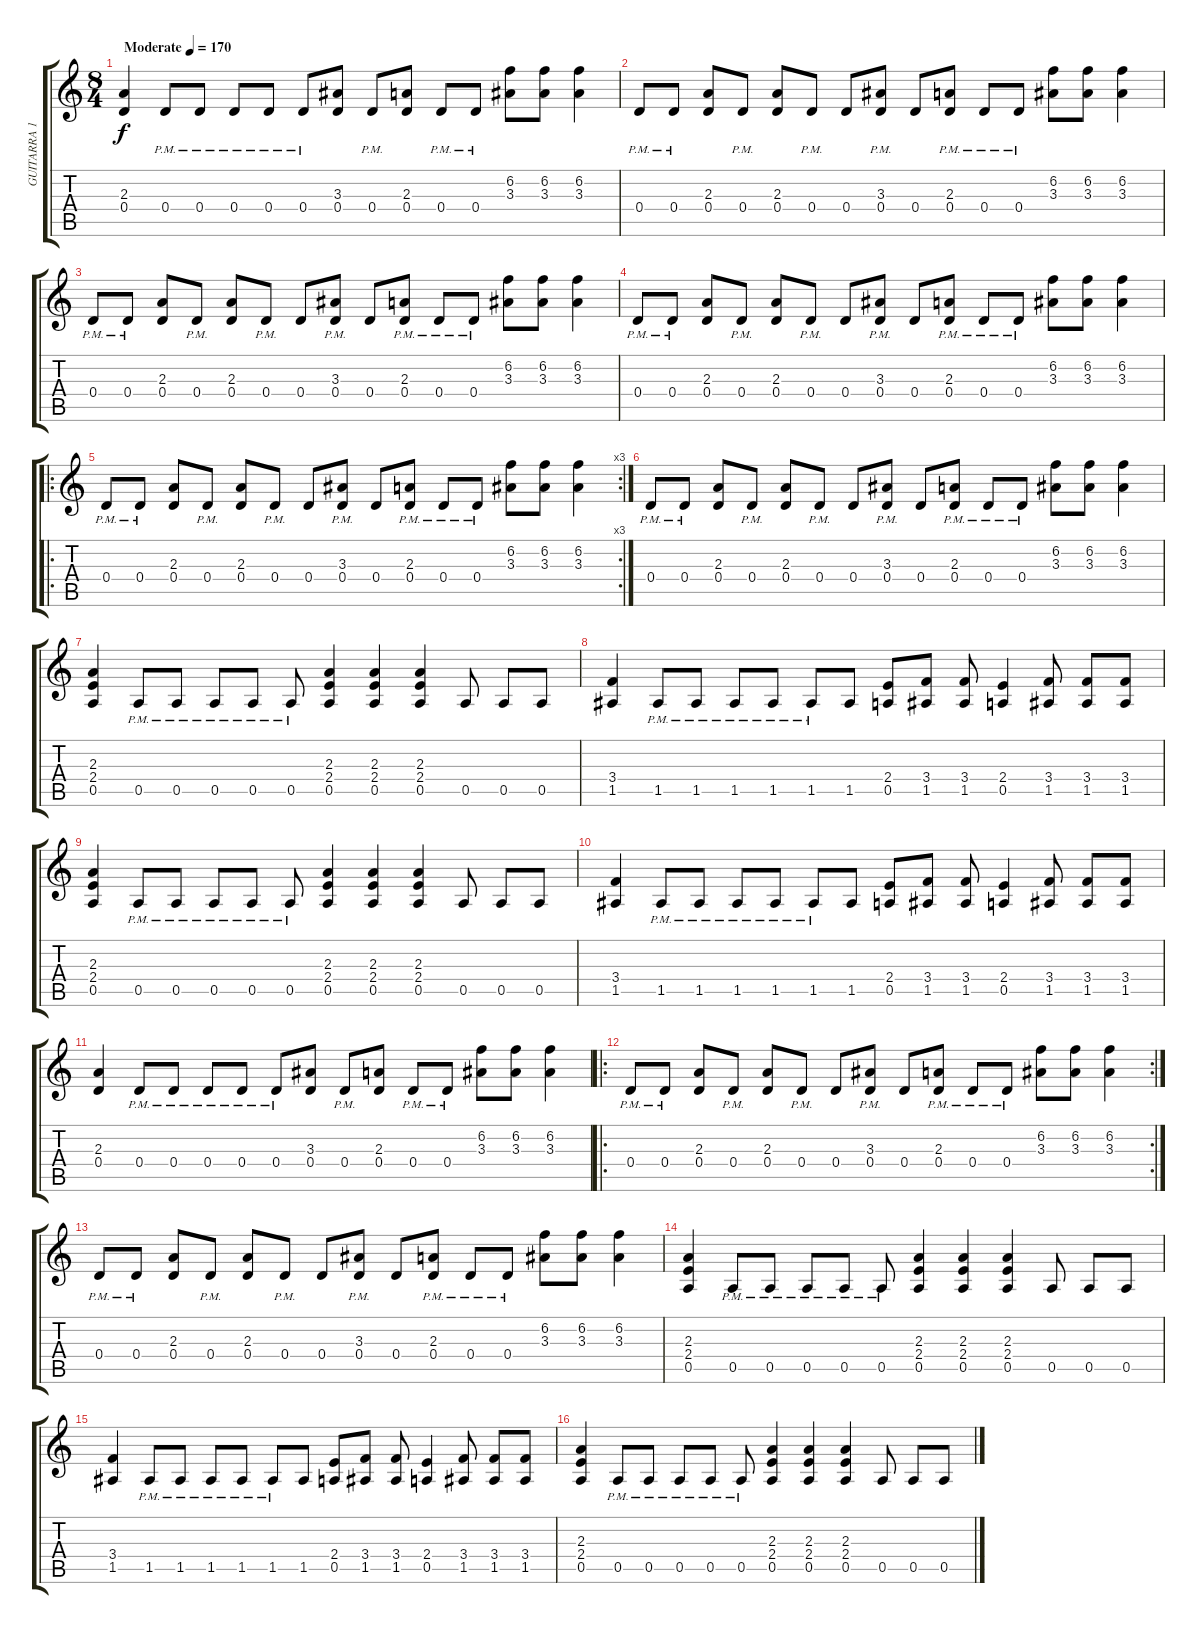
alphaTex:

\track ("GUITARRA 1" "GUITARRA 1") {instrument distortionguitar}
\staff {score tabs}
\tuning (E4 B3 G3 D3 A2 E2) {hide}
\ts (8 4)
\tempo (170 "Moderate")
\clef g2
\ks c
(2.3 0.4).4{dy f instrument distortionguitar} 0.4{pm}.8 0.4{pm}.8 0.4{pm}.8 0.4{pm}.8 0.4{pm}.8 (3.3 0.4).8 0.4{pm}.8 (2.3 0.4).8 0.4{pm}.8 0.4{pm}.8 (6.2 3.3).8 (6.2 3.3).8 (6.2 3.3).4 |
0.4{pm}.8 0.4{pm}.8 (2.3 0.4).8 0.4{pm}.8 (2.3 0.4).8 0.4{pm}.8 0.4.8 (3.3 0.4{pm}).8 0.4.8 (2.3 0.4{pm}).8 0.4{pm}.8 0.4{pm}.8 (6.2 3.3).8 (6.2 3.3).8 (6.2 3.3).4 |
0.4{pm}.8 0.4{pm}.8 (2.3 0.4).8 0.4{pm}.8 (2.3 0.4).8 0.4{pm}.8 0.4.8 (3.3 0.4{pm}).8 0.4.8 (2.3 0.4{pm}).8 0.4{pm}.8 0.4{pm}.8 (6.2 3.3).8 (6.2 3.3).8 (6.2 3.3).4 |
0.4{pm}.8 0.4{pm}.8 (2.3 0.4).8 0.4{pm}.8 (2.3 0.4).8 0.4{pm}.8 0.4.8 (3.3 0.4{pm}).8 0.4.8 (2.3 0.4{pm}).8 0.4{pm}.8 0.4{pm}.8 (6.2 3.3).8 (6.2 3.3).8 (6.2 3.3).4 |
\ro
\rc 3
0.4{pm}.8 0.4{pm}.8 (2.3 0.4).8 0.4{pm}.8 (2.3 0.4).8 0.4{pm}.8 0.4.8 (3.3 0.4{pm}).8 0.4.8 (2.3 0.4{pm}).8 0.4{pm}.8 0.4{pm}.8 (6.2 3.3).8 (6.2 3.3).8 (6.2 3.3).4 |
0.4{pm}.8 0.4{pm}.8 (2.3 0.4).8 0.4{pm}.8 (2.3 0.4).8 0.4{pm}.8 0.4.8 (3.3 0.4{pm}).8 0.4.8 (2.3 0.4{pm}).8 0.4{pm}.8 0.4{pm}.8 (6.2 3.3).8 (6.2 3.3).8 (6.2 3.3).4 |
(2.3 2.4 0.5).4 0.5{pm}.8 0.5{pm}.8 0.5{pm}.8 0.5{pm}.8 0.5{pm}.8 (2.3 2.4 0.5).4 (2.3 2.4 0.5).4 (2.3 2.4 0.5).4 0.5.8 0.5.8 0.5.8 |
(3.4 1.5).4 1.5{pm}.8 1.5{pm}.8 1.5{pm}.8 1.5{pm}.8 1.5{pm}.8 1.5.8 (2.4 0.5).8 (3.4 1.5).8 (3.4 1.5).8 (2.4 0.5).4 (3.4 1.5).8 (3.4 1.5).8 (3.4 1.5).8 |
(2.3 2.4 0.5).4 0.5{pm}.8 0.5{pm}.8 0.5{pm}.8 0.5{pm}.8 0.5{pm}.8 (2.3 2.4 0.5).4 (2.3 2.4 0.5).4 (2.3 2.4 0.5).4 0.5.8 0.5.8 0.5.8 |
(3.4 1.5).4 1.5{pm}.8 1.5{pm}.8 1.5{pm}.8 1.5{pm}.8 1.5{pm}.8 1.5.8 (2.4 0.5).8 (3.4 1.5).8 (3.4 1.5).8 (2.4 0.5).4 (3.4 1.5).8 (3.4 1.5).8 (3.4 1.5).8 |
(2.3 0.4).4 0.4{pm}.8 0.4{pm}.8 0.4{pm}.8 0.4{pm}.8 0.4{pm}.8 (3.3 0.4).8 0.4{pm}.8 (2.3 0.4).8 0.4{pm}.8 0.4{pm}.8 (6.2 3.3).8 (6.2 3.3).8 (6.2 3.3).4 |
\ro
\rc 2
0.4{pm}.8 0.4{pm}.8 (2.3 0.4).8 0.4{pm}.8 (2.3 0.4).8 0.4{pm}.8 0.4.8 (3.3 0.4{pm}).8 0.4.8 (2.3 0.4{pm}).8 0.4{pm}.8 0.4{pm}.8 (6.2 3.3).8 (6.2 3.3).8 (6.2 3.3).4 |
0.4{pm}.8 0.4{pm}.8 (2.3 0.4).8 0.4{pm}.8 (2.3 0.4).8 0.4{pm}.8 0.4.8 (3.3 0.4{pm}).8 0.4.8 (2.3 0.4{pm}).8 0.4{pm}.8 0.4{pm}.8 (6.2 3.3).8 (6.2 3.3).8 (6.2 3.3).4 |
(2.3 2.4 0.5).4 0.5{pm}.8 0.5{pm}.8 0.5{pm}.8 0.5{pm}.8 0.5{pm}.8 (2.3 2.4 0.5).4 (2.3 2.4 0.5).4 (2.3 2.4 0.5).4 0.5.8 0.5.8 0.5.8 |
(3.4 1.5).4 1.5{pm}.8 1.5{pm}.8 1.5{pm}.8 1.5{pm}.8 1.5{pm}.8 1.5.8 (2.4 0.5).8 (3.4 1.5).8 (3.4 1.5).8 (2.4 0.5).4 (3.4 1.5).8 (3.4 1.5).8 (3.4 1.5).8 |
(2.3 2.4 0.5).4 0.5{pm}.8 0.5{pm}.8 0.5{pm}.8 0.5{pm}.8 0.5{pm}.8 (2.3 2.4 0.5).4 (2.3 2.4 0.5).4 (2.3 2.4 0.5).4 0.5.8 0.5.8 0.5.8
